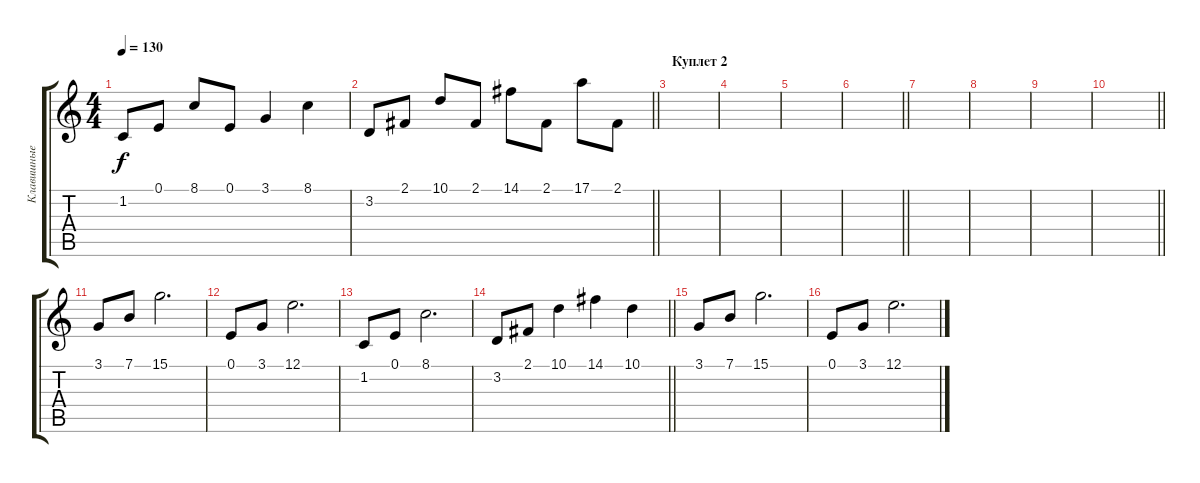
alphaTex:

\track ("Клавишные" "Клавишные") {instrument acousticgrandpiano}
\staff {score tabs}
\tuning (E4 B3 G3 D3 A2 E2) {hide}
\ts (4 4)
\tempo 130
\clef g2
\ks c
1.2.8{dy f} 0.1.8 8.1.8 0.1.8 3.1.4 8.1.4 |
\barLineRight lightlight
3.2.8 2.1.8 10.1.8 2.1.8 14.1.8 2.1.8 17.1.8 2.1.8 |
\section ("" "Куплет 2")
|
|
|
\barLineRight lightlight
|
|
|
|
\barLineRight lightlight
|
3.1.8 7.1.8 15.1.2{d} |
0.1.8 3.1.8 12.1.2{d} |
1.2.8 0.1.8 8.1.2{d} |
\barLineRight lightlight
3.2.8 2.1.8 10.1.4 14.1.4 10.1.4 |
3.1.8 7.1.8 15.1.2{d} |
0.1.8 3.1.8 12.1.2{d}
